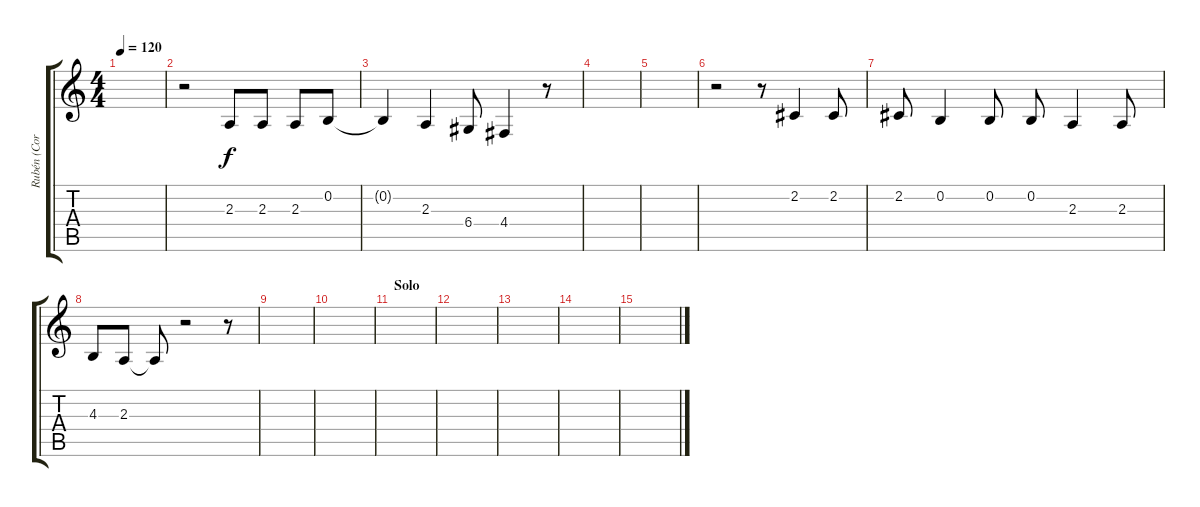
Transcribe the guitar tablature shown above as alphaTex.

\track ("Rubén (Coros)" "Rubén (Cor") {instrument cello}
\staff {score tabs}
\tuning (E4 B3 G3 D3 A2 E2) {hide}
\ts (4 4)
\tempo 120
\clef g2
\ks c
|
r.2 2.3.8 2.3.8 2.3.8 0.2.8 |
0.2{t}.4 2.3.4 6.4.8 4.4.4 r.8 |
|
|
r.2 r.8 2.2.4 2.2.8 |
2.2.8 0.2.4 0.2.8 0.2.8 2.3.4 2.3.8 |
4.3.8 2.3.8 2.3{t}.8 r.2 r.8 |
|
|
\section ("" "Solo")
|
|
|
|
\section ("" "")
